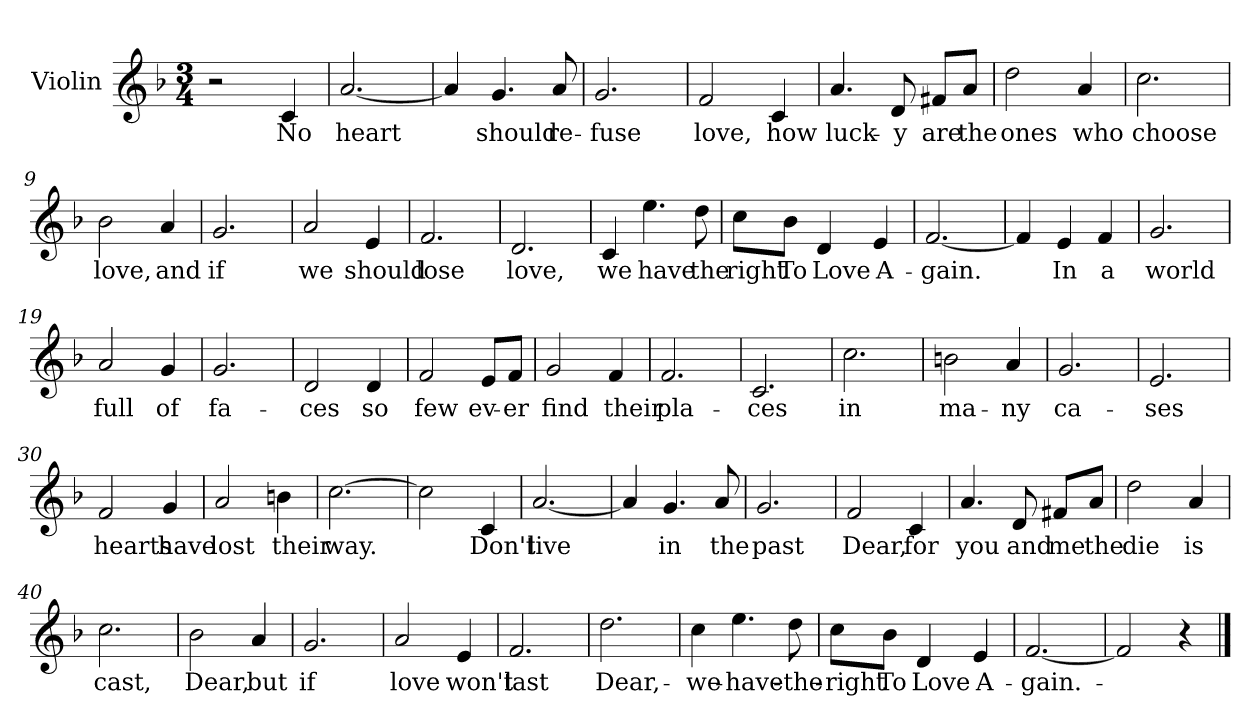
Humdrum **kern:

**kern	**text
*part1	*part1
*staff1	*staff1
*I"Violin	*
*I'Vln	*
*clefG2	*
*k[b-]	*
*F:	*
*M3/4	*
=1	=1
2r	.
4c/	No
=2	=2
[2.a/	heart
=3	=3
4a/]	.
4.g/	should
8a/	re-
=4	=4
2.g/	-fuse
!!LO:LB:g=z
=5	=5
2f/	love,
4c/	how
=6	=6
4.a/	luck-
8d/	-y
8f#X/L	are
8a/J	the
=7	=7
2dd\	ones
4a/	who
=8	=8
2.cc\	choose
!!LO:LB:g=z
=9	=9
2b-\	love,
4a/	and
=10	=10
2.g/	if
=11	=11
2a/	we
4e/	should
=12	=12
2.f/	lose
!!LO:LB:g=z
=13	=13
2.d/	love,
=14	=14
4c/	we
4.ee\	have
8dd\	the
=15	=15
8cc\L	right
8b-\J	To
4d/	Love
4e/	A-
=16	=16
[2.f/	-gain.
!!LO:LB:g=z
=17	=17
4f/]	.
4e/	In
4f/	a
=18	=18
2.g/	world
=19	=19
2a/	full
4g/	of
=20	=20
2.g/	fa-
!!LO:LB:g=z
=21	=21
2d/	-ces
4d/	so
=22	=22
2f/	few
8e/L	ev-
8f/J	-er
=23	=23
2g/	find
4f/	their
=24	=24
2.f/	pla-
=25	=25
2.c/	-ces
=26	=26
2.cc\	in
=27	=27
2bn\	ma-
4a/	-ny
!!LO:LB:g=z
=28	=28
2.g/	ca-
=29	=29
2.e/	-ses
=30	=30
2f/	hearts
4g/	have
=31	=31
2a/	lost
4bn\	their
=32	=32
[2.cc\	way.
=33	=33
2cc\]	.
4c/	Don't
=34	=34
[2.a/	live
!!LO:LB:g=z
=35	=35
4a/]	.
4.g/	in
8a/	the
=36	=36
2.g/	past
=37	=37
2f/	Dear,
4c/	for
=38	=38
4.a/	you
8d/	and
8f#X/L	me
8a/J	the
=39	=39
2dd\	die
4a/	is
=40	=40
2.cc\	cast,
=41	=41
2b-\	Dear,
4a/	but
!!LO:LB:g=z
=42	=42
2.g/	if
=43	=43
2a/	love
4e/	won't
=44	=44
2.f/	last
=45	=45
2.dd\	Dear,-
=46	=46
4cc\	-we-
4.ee\	-have-
8dd\	-the-
=47	=47
8cc\L	-right
8b-\J	To
4d/	Love
4e/	A-
=48	=48
[2.f/	-gain.-
!!LO:LB:g=z
=49	=49
2f/]	.
4r	.
==	==
*-	*-
